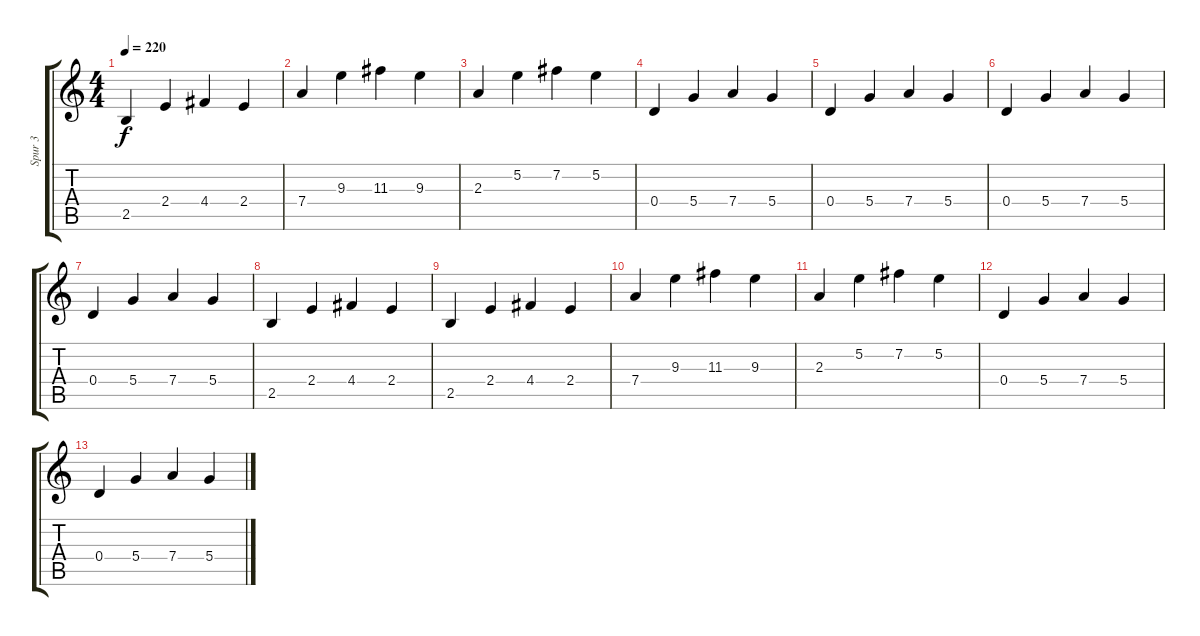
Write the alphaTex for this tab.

\track ("Spur 3" "Spur 3") {instrument distortionguitar}
\staff {score tabs}
\tuning (E4 B3 G3 D3 A2 E2) {hide}
\ts (4 4)
\tempo 220
\clef g2
\ks c
2.5.4{dy f} 2.4.4 4.4.4 2.4.4 |
7.4.4 9.3.4 11.3.4 9.3.4 |
2.3.4 5.2.4 7.2.4 5.2.4 |
0.4.4 5.4.4 7.4.4 5.4.4 |
0.4.4 5.4.4 7.4.4 5.4.4 |
0.4.4 5.4.4 7.4.4 5.4.4 |
0.4.4 5.4.4 7.4.4 5.4.4 |
2.5.4 2.4.4 4.4.4 2.4.4 |
2.5.4 2.4.4 4.4.4 2.4.4 |
7.4.4 9.3.4 11.3.4 9.3.4 |
2.3.4 5.2.4 7.2.4 5.2.4 |
0.4.4 5.4.4 7.4.4 5.4.4 |
0.4.4 5.4.4 7.4.4 5.4.4
